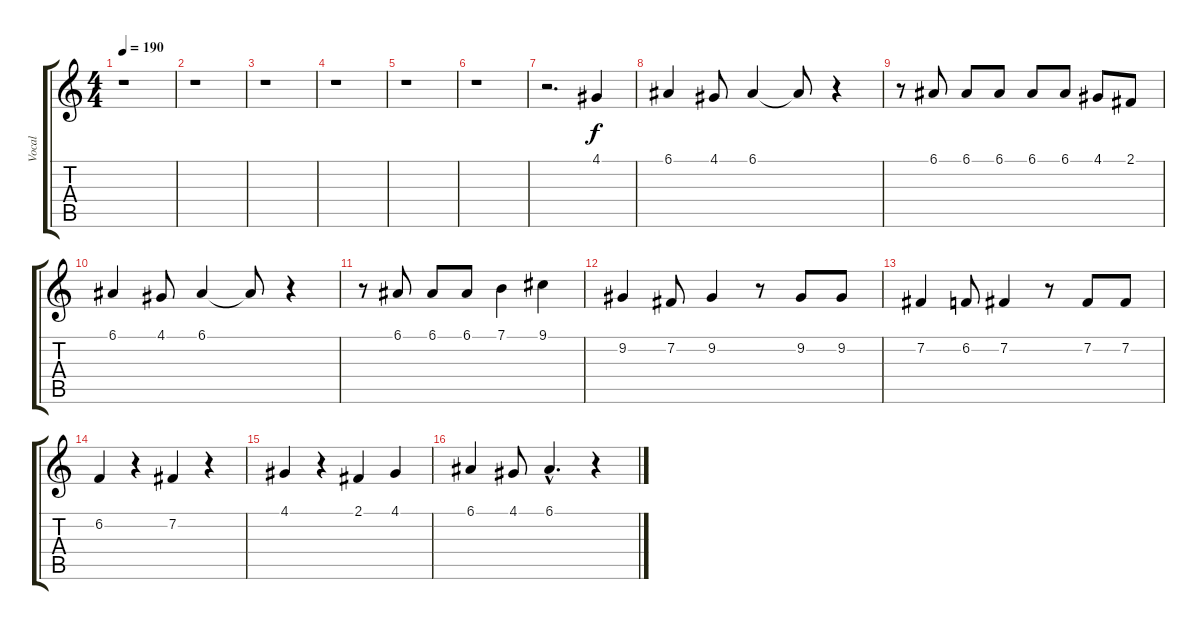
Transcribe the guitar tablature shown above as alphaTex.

\track ("Vocal" "Vocal") {instrument tenorsax}
\staff {score tabs}
\tuning (E4 B3 G3 D3 A2 D2) {hide}
\ts (4 4)
\tempo 190
\clef g2
\ks c
r.1{dy f} |
r.1 |
r.1 |
r.1 |
r.1 |
r.1 |
r.2{d} 4.1.4 |
6.1.4 4.1.8 6.1.4 6.1{t}.8 r.4 |
r.8 6.1.8 6.1.8 6.1.8 6.1.8 6.1.8 4.1.8 2.1.8 |
6.1.4 4.1.8 6.1.4 6.1{t}.8 r.4 |
r.8 6.1.8 6.1.8 6.1.8 7.1.4 9.1.4 |
9.2.4 7.2.8 9.2.4 r.8 9.2.8 9.2.8 |
7.2.4 6.2.8 7.2.4 r.8 7.2.8 7.2.8 |
6.2.4 r.4 7.2.4 r.4 |
4.1.4 r.4 2.1.4 4.1.4 |
6.1.4 4.1.8 6.1{hac}.4{d} r.4
